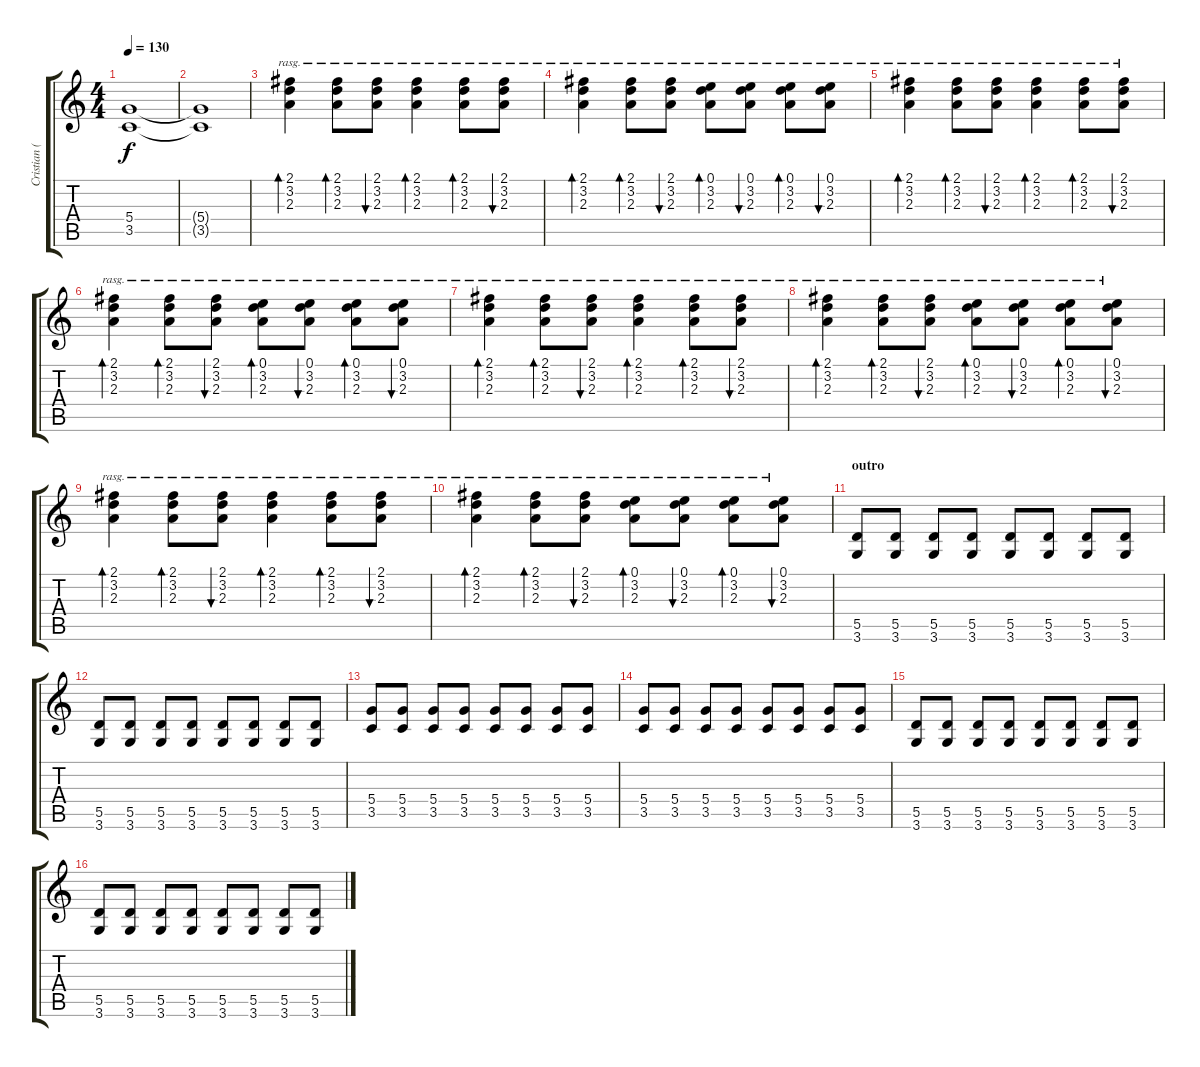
\track ("Cristian (guitarra)" "Cristian (") {instrument distortionguitar}
\staff {score tabs}
\tuning (E4 B3 G3 D3 A2 E2) {hide}
\ts (4 4)
\tempo 130
\clef g2
\ks c
(5.4{t} 3.5{t}).1{dy f} |
(5.4{t} 3.5{t}).1 |
\section ("" "")
(2.1 3.2 2.3).4{bd 120 rasg ii volume 10 balance 8 instrument electricguitarclean} (2.1 3.2 2.3).8{bd 120 rasg ii} (2.1 3.2 2.3).8{bu 120 rasg ii} (2.1 3.2 2.3).4{bd 120 rasg ii} (2.1 3.2 2.3).8{bd 120 rasg ii} (2.1 3.2 2.3).8{bu 120 rasg ii} |
(2.1 3.2 2.3).4{bd 120 rasg ii} (2.1 3.2 2.3).8{bd 120 rasg ii} (2.1 3.2 2.3).8{bu 120 rasg ii} (0.1 3.2 2.3).8{bd 120 rasg ii} (0.1 3.2 2.3).8{bu 120 rasg ii} (0.1 3.2 2.3).8{bd 120 rasg ii} (0.1 3.2 2.3).8{bu 120 rasg ii} |
(2.1 3.2 2.3).4{bd 120 rasg ii} (2.1 3.2 2.3).8{bd 120 rasg ii} (2.1 3.2 2.3).8{bu 120 rasg ii} (2.1 3.2 2.3).4{bd 120 rasg ii} (2.1 3.2 2.3).8{bd 120 rasg ii} (2.1 3.2 2.3).8{bu 120 rasg ii} |
(2.1 3.2 2.3).4{bd 120 rasg ii} (2.1 3.2 2.3).8{bd 120 rasg ii} (2.1 3.2 2.3).8{bu 120 rasg ii} (0.1 3.2 2.3).8{bd 120 rasg ii} (0.1 3.2 2.3).8{bu 120 rasg ii} (0.1 3.2 2.3).8{bd 120 rasg ii} (0.1 3.2 2.3).8{bu 120 rasg ii} |
(2.1 3.2 2.3).4{bd 120 rasg ii} (2.1 3.2 2.3).8{bd 120 rasg ii} (2.1 3.2 2.3).8{bu 120 rasg ii} (2.1 3.2 2.3).4{bd 120 rasg ii} (2.1 3.2 2.3).8{bd 120 rasg ii} (2.1 3.2 2.3).8{bu 120 rasg ii} |
(2.1 3.2 2.3).4{bd 120 rasg ii} (2.1 3.2 2.3).8{bd 120 rasg ii} (2.1 3.2 2.3).8{bu 120 rasg ii} (0.1 3.2 2.3).8{bd 120 rasg ii} (0.1 3.2 2.3).8{bu 120 rasg ii} (0.1 3.2 2.3).8{bd 120 rasg ii} (0.1 3.2 2.3).8{bu 120 rasg ii} |
(2.1 3.2 2.3).4{bd 120 rasg ii} (2.1 3.2 2.3).8{bd 120 rasg ii} (2.1 3.2 2.3).8{bu 120 rasg ii} (2.1 3.2 2.3).4{bd 120 rasg ii} (2.1 3.2 2.3).8{bd 120 rasg ii} (2.1 3.2 2.3).8{bu 120 rasg ii} |
(2.1 3.2 2.3).4{bd 120 rasg ii} (2.1 3.2 2.3).8{bd 120 rasg ii} (2.1 3.2 2.3).8{bu 120 rasg ii} (0.1 3.2 2.3).8{bd 120 rasg ii} (0.1 3.2 2.3).8{bu 120 rasg ii} (0.1 3.2 2.3).8{bd 120 rasg ii} (0.1 3.2 2.3).8{bu 120 rasg ii} |
\section ("" "outro")
(5.5 3.6).8{volume 13 balance 14 instrument distortionguitar} (5.5 3.6).8 (5.5 3.6).8 (5.5 3.6).8 (5.5 3.6).8 (5.5 3.6).8 (5.5 3.6).8 (5.5 3.6).8 |
(5.5 3.6).8 (5.5 3.6).8 (5.5 3.6).8 (5.5 3.6).8 (5.5 3.6).8 (5.5 3.6).8 (5.5 3.6).8 (5.5 3.6).8 |
(5.4 3.5).8 (5.4 3.5).8 (5.4 3.5).8 (5.4 3.5).8 (5.4 3.5).8 (5.4 3.5).8 (5.4 3.5).8 (5.4 3.5).8 |
(5.4 3.5).8 (5.4 3.5).8 (5.4 3.5).8 (5.4 3.5).8 (5.4 3.5).8 (5.4 3.5).8 (5.4 3.5).8 (5.4 3.5).8 |
(5.5 3.6).8 (5.5 3.6).8 (5.5 3.6).8 (5.5 3.6).8 (5.5 3.6).8 (5.5 3.6).8 (5.5 3.6).8 (5.5 3.6).8 |
(5.5 3.6).8 (5.5 3.6).8 (5.5 3.6).8 (5.5 3.6).8 (5.5 3.6).8 (5.5 3.6).8 (5.5 3.6).8 (5.5 3.6).8
